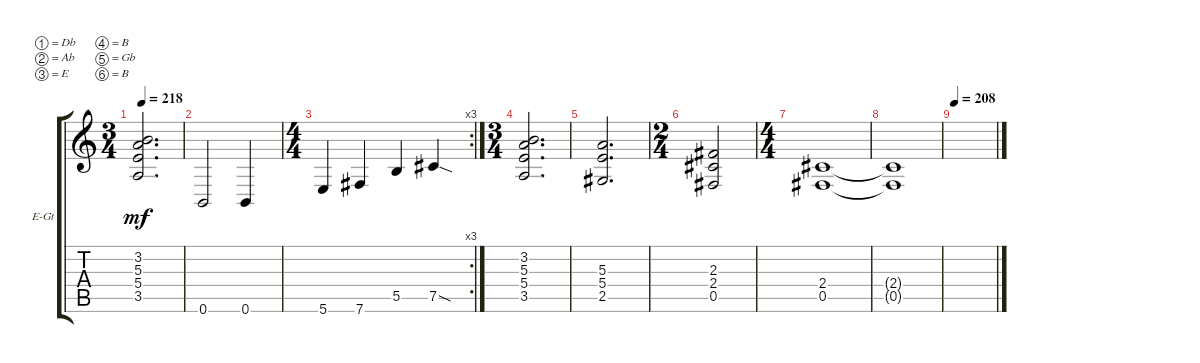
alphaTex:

\bracketExtendMode groupsimilarinstruments
\firstSystemTrackNameOrientation horizontal
\otherSystemsTrackNameOrientation horizontal
\track ("Electric Guitar 2" "E-Gt") {instrument distortionguitar}
\staff {score tabs}
\tuning (Db4 Ab3 E3 B2 Gb2 B1)
\ts (3 4)
\tempo 218
\clef g2
\ks c
(3.5 5.4 5.3 3.2).2{d dy mf} |
0.6.2 0.6.4 |
\rc 3
\ts (4 4)
5.6.4 7.6.4 5.5.4 7.5{sod}.4 |
\ts (3 4)
(3.5 5.4 5.3 3.2).2{d} |
(2.5 5.4 5.3).2{d} |
\ts (2 4)
(0.5 2.4 2.3).2 |
\ts (4 4)
(2.4 0.5).1 |
(2.4{t} 0.5{t}).1 |
\tempo 208
